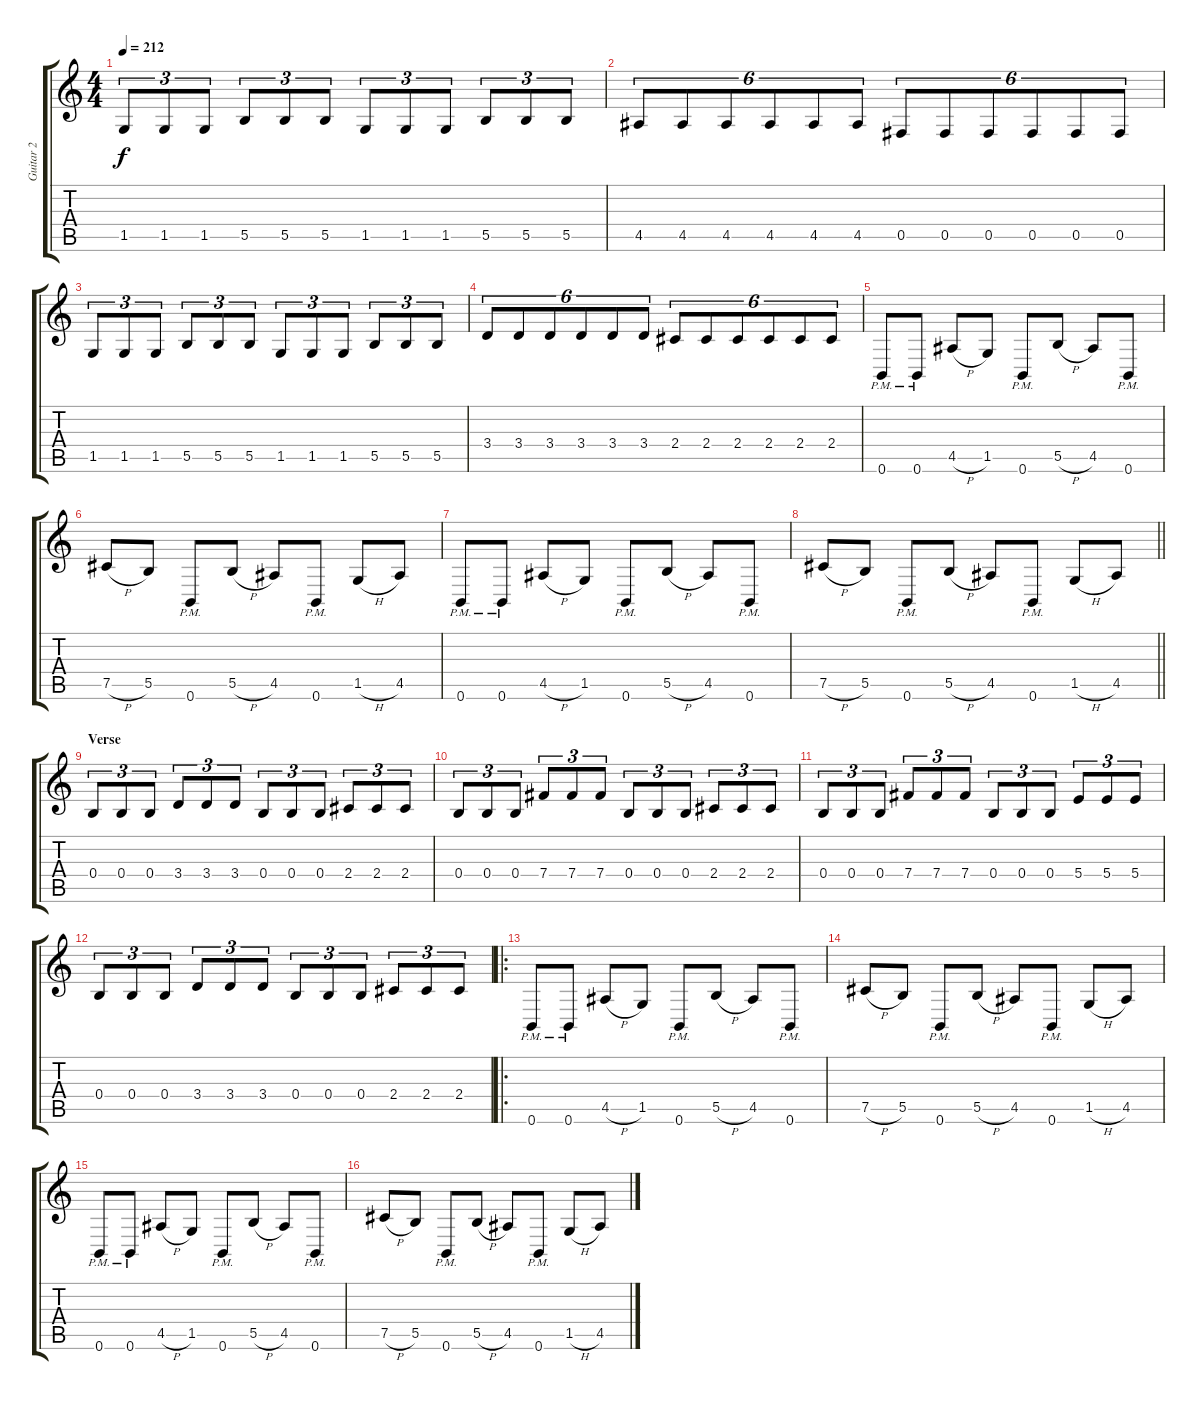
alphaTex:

\track ("Guitar 2" "Guitar 2") {instrument distortionguitar}
\staff {score tabs}
\tuning (Db4 Ab3 E3 B2 Gb2 B1) {hide}
\ts (4 4)
\tempo 212
\clef g2
\ks c
1.5.8{tu (3 2) dy f} 1.5.8{tu (3 2)} 1.5.8{tu (3 2)} 5.5.8{tu (3 2)} 5.5.8{tu (3 2)} 5.5.8{tu (3 2)} 1.5.8{tu (3 2)} 1.5.8{tu (3 2)} 1.5.8{tu (3 2)} 5.5.8{tu (3 2)} 5.5.8{tu (3 2)} 5.5.8{tu (3 2)} |
4.5.8{tu (6 4)} 4.5.8{tu (6 4)} 4.5.8{tu (6 4)} 4.5.8{tu (6 4)} 4.5.8{tu (6 4)} 4.5.8{tu (6 4)} 0.5.8{tu (6 4)} 0.5.8{tu (6 4)} 0.5.8{tu (6 4)} 0.5.8{tu (6 4)} 0.5.8{tu (6 4)} 0.5.8{tu (6 4)} |
1.5.8{tu (3 2)} 1.5.8{tu (3 2)} 1.5.8{tu (3 2)} 5.5.8{tu (3 2)} 5.5.8{tu (3 2)} 5.5.8{tu (3 2)} 1.5.8{tu (3 2)} 1.5.8{tu (3 2)} 1.5.8{tu (3 2)} 5.5.8{tu (3 2)} 5.5.8{tu (3 2)} 5.5.8{tu (3 2)} |
3.4.8{tu (6 4)} 3.4.8{tu (6 4)} 3.4.8{tu (6 4)} 3.4.8{tu (6 4)} 3.4.8{tu (6 4)} 3.4.8{tu (6 4)} 2.4.8{tu (6 4)} 2.4.8{tu (6 4)} 2.4.8{tu (6 4)} 2.4.8{tu (6 4)} 2.4.8{tu (6 4)} 2.4.8{tu (6 4)} |
0.6{pm}.8 0.6{pm}.8 4.5{h}.8 1.5.8 0.6{pm}.8 5.5{h}.8 4.5.8 0.6{pm}.8 |
7.5{h}.8 5.5.8 0.6{pm}.8 5.5{h}.8 4.5.8 0.6{pm}.8 1.5{h}.8 4.5.8 |
0.6{pm}.8 0.6{pm}.8 4.5{h}.8 1.5.8 0.6{pm}.8 5.5{h}.8 4.5.8 0.6{pm}.8 |
\barLineRight lightlight
7.5{h}.8 5.5.8 0.6{pm}.8 5.5{h}.8 4.5.8 0.6{pm}.8 1.5{h}.8 4.5.8 |
\section ("" "Verse")
0.4.8{tu (3 2)} 0.4.8{tu (3 2)} 0.4.8{tu (3 2)} 3.4.8{tu (3 2)} 3.4.8{tu (3 2)} 3.4.8{tu (3 2)} 0.4.8{tu (3 2)} 0.4.8{tu (3 2)} 0.4.8{tu (3 2)} 2.4.8{tu (3 2)} 2.4.8{tu (3 2)} 2.4.8{tu (3 2)} |
0.4.8{tu (3 2)} 0.4.8{tu (3 2)} 0.4.8{tu (3 2)} 7.4.8{tu (3 2)} 7.4.8{tu (3 2)} 7.4.8{tu (3 2)} 0.4.8{tu (3 2)} 0.4.8{tu (3 2)} 0.4.8{tu (3 2)} 2.4.8{tu (3 2)} 2.4.8{tu (3 2)} 2.4.8{tu (3 2)} |
0.4.8{tu (3 2)} 0.4.8{tu (3 2)} 0.4.8{tu (3 2)} 7.4.8{tu (3 2)} 7.4.8{tu (3 2)} 7.4.8{tu (3 2)} 0.4.8{tu (3 2)} 0.4.8{tu (3 2)} 0.4.8{tu (3 2)} 5.4.8{tu (3 2)} 5.4.8{tu (3 2)} 5.4.8{tu (3 2)} |
0.4.8{tu (3 2)} 0.4.8{tu (3 2)} 0.4.8{tu (3 2)} 3.4.8{tu (3 2)} 3.4.8{tu (3 2)} 3.4.8{tu (3 2)} 0.4.8{tu (3 2)} 0.4.8{tu (3 2)} 0.4.8{tu (3 2)} 2.4.8{tu (3 2)} 2.4.8{tu (3 2)} 2.4.8{tu (3 2)} |
\ro
0.6{pm}.8 0.6{pm}.8 4.5{h}.8 1.5.8 0.6{pm}.8 5.5{h}.8 4.5.8 0.6{pm}.8 |
7.5{h}.8 5.5.8 0.6{pm}.8 5.5{h}.8 4.5.8 0.6{pm}.8 1.5{h}.8 4.5.8 |
0.6{pm}.8 0.6{pm}.8 4.5{h}.8 1.5.8 0.6{pm}.8 5.5{h}.8 4.5.8 0.6{pm}.8 |
7.5{h}.8 5.5.8 0.6{pm}.8 5.5{h}.8 4.5.8 0.6{pm}.8 1.5{h}.8 4.5.8
